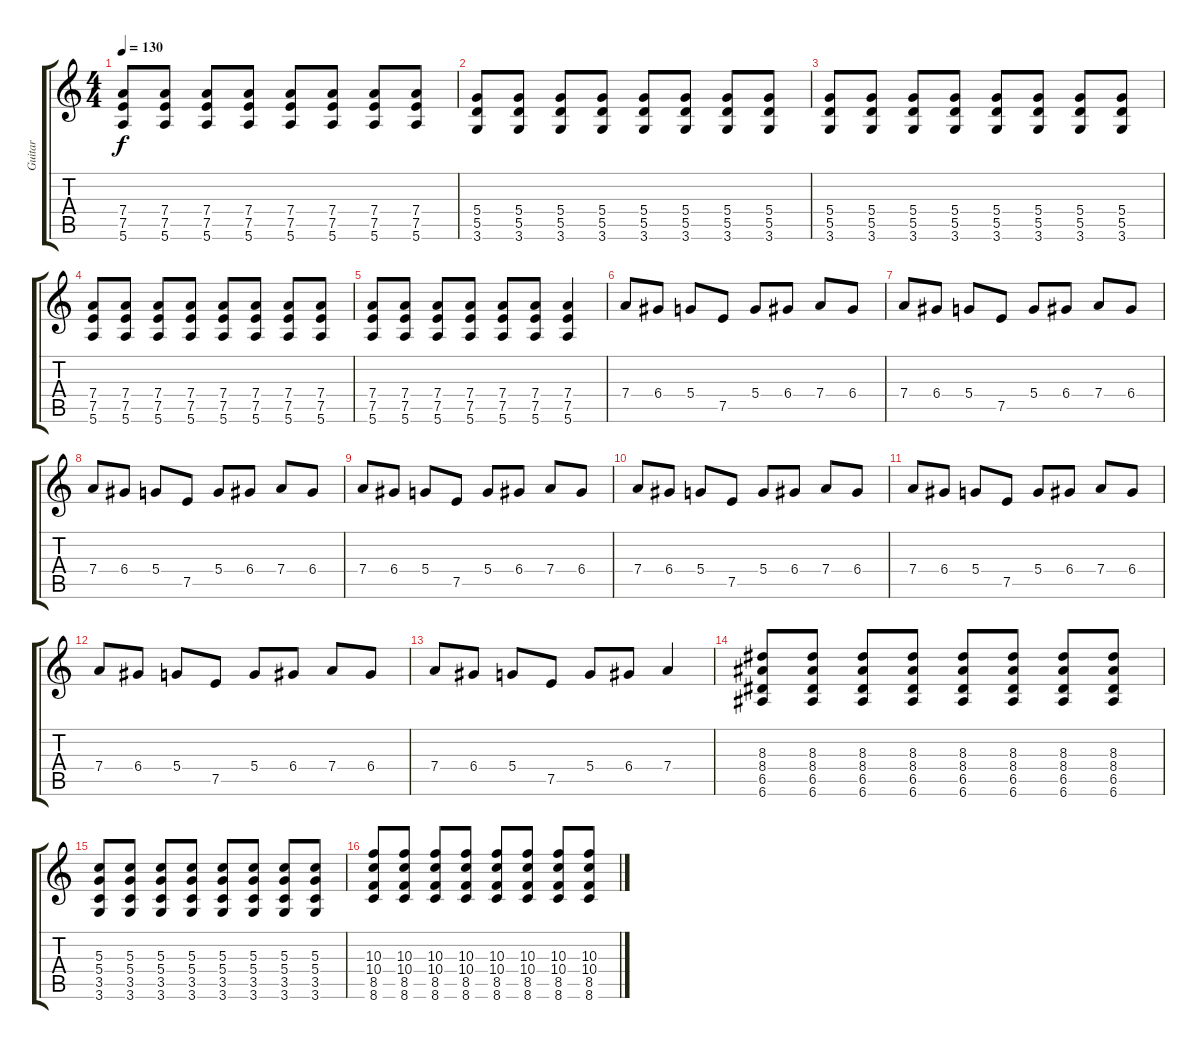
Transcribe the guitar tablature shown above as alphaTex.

\track ("Guitar" "Guitar") {instrument distortionguitar}
\staff {score tabs}
\tuning (E4 B3 G3 D3 A2 E2) {hide}
\ts (4 4)
\tempo 130
\clef g2
\ks c
(7.4 7.5 5.6).8{dy f} (7.4 7.5 5.6).8 (7.4 7.5 5.6).8 (7.4 7.5 5.6).8 (7.4 7.5 5.6).8 (7.4 7.5 5.6).8 (7.4 7.5 5.6).8 (7.4 7.5 5.6).8 |
(5.4 5.5 3.6).8 (5.4 5.5 3.6).8 (5.4 5.5 3.6).8 (5.4 5.5 3.6).8 (5.4 5.5 3.6).8 (5.4 5.5 3.6).8 (5.4 5.5 3.6).8 (5.4 5.5 3.6).8 |
(5.4 5.5 3.6).8 (5.4 5.5 3.6).8 (5.4 5.5 3.6).8 (5.4 5.5 3.6).8 (5.4 5.5 3.6).8 (5.4 5.5 3.6).8 (5.4 5.5 3.6).8 (5.4 5.5 3.6).8 |
(7.4 7.5 5.6).8 (7.4 7.5 5.6).8 (7.4 7.5 5.6).8 (7.4 7.5 5.6).8 (7.4 7.5 5.6).8 (7.4 7.5 5.6).8 (7.4 7.5 5.6).8 (7.4 7.5 5.6).8 |
(7.4 7.5 5.6).8 (7.4 7.5 5.6).8 (7.4 7.5 5.6).8 (7.4 7.5 5.6).8 (7.4 7.5 5.6).8 (7.4 7.5 5.6).8 (7.4 7.5 5.6).4 |
7.4.8 6.4.8 5.4.8 7.5.8 5.4.8 6.4.8 7.4.8 6.4.8 |
7.4.8 6.4.8 5.4.8 7.5.8 5.4.8 6.4.8 7.4.8 6.4.8 |
7.4.8 6.4.8 5.4.8 7.5.8 5.4.8 6.4.8 7.4.8 6.4.8 |
7.4.8 6.4.8 5.4.8 7.5.8 5.4.8 6.4.8 7.4.8 6.4.8 |
7.4.8 6.4.8 5.4.8 7.5.8 5.4.8 6.4.8 7.4.8 6.4.8 |
7.4.8 6.4.8 5.4.8 7.5.8 5.4.8 6.4.8 7.4.8 6.4.8 |
7.4.8 6.4.8 5.4.8 7.5.8 5.4.8 6.4.8 7.4.8 6.4.8 |
7.4.8 6.4.8 5.4.8 7.5.8 5.4.8 6.4.8 7.4.4 |
(8.3 8.4 6.5 6.6).8 (8.3 8.4 6.5 6.6).8 (8.3 8.4 6.5 6.6).8 (8.3 8.4 6.5 6.6).8 (8.3 8.4 6.5 6.6).8 (8.3 8.4 6.5 6.6).8 (8.3 8.4 6.5 6.6).8 (8.3 8.4 6.5 6.6).8 |
(5.3 5.4 3.5 3.6).8 (5.3 5.4 3.5 3.6).8 (5.3 5.4 3.5 3.6).8 (5.3 5.4 3.5 3.6).8 (5.3 5.4 3.5 3.6).8 (5.3 5.4 3.5 3.6).8 (5.3 5.4 3.5 3.6).8 (5.3 5.4 3.5 3.6).8 |
(10.3 10.4 8.5 8.6).8 (10.3 10.4 8.5 8.6).8 (10.3 10.4 8.5 8.6).8 (10.3 10.4 8.5 8.6).8 (10.3 10.4 8.5 8.6).8 (10.3 10.4 8.5 8.6).8 (10.3 10.4 8.5 8.6).8 (10.3 10.4 8.5 8.6).8
